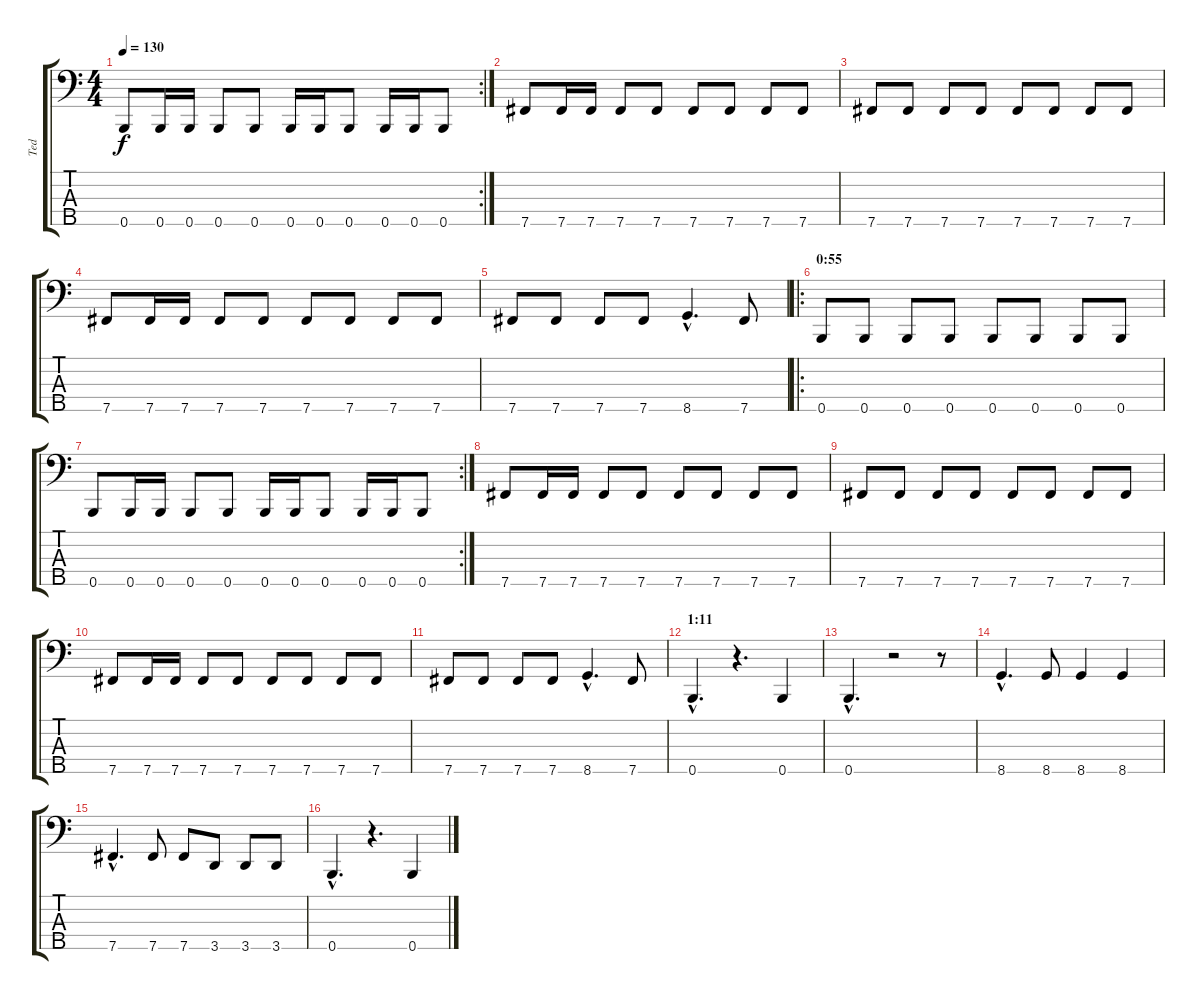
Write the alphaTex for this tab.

\track ("Ted" "Ted") {instrument electricbassfinger}
\staff {score tabs}
\tuning (G2 D2 A1 E1 B0) {hide}
\rc 2
\ts (4 4)
\tempo 130
\clef f4
\ks c
0.5.8{dy f} 0.5.16 0.5.16 0.5.8 0.5.8 0.5.16 0.5.16 0.5.8 0.5.16 0.5.16 0.5.8 |
7.5.8 7.5.16 7.5.16 7.5.8 7.5.8 7.5.8 7.5.8 7.5.8 7.5.8 |
7.5.8 7.5.8 7.5.8 7.5.8 7.5.8 7.5.8 7.5.8 7.5.8 |
7.5.8 7.5.16 7.5.16 7.5.8 7.5.8 7.5.8 7.5.8 7.5.8 7.5.8 |
7.5.8 7.5.8 7.5.8 7.5.8 8.5{hac}.4{d} 7.5.8 |
\ro
\section ("" "0:55")
0.5.8 0.5.8 0.5.8 0.5.8 0.5.8 0.5.8 0.5.8 0.5.8 |
\rc 2
0.5.8 0.5.16 0.5.16 0.5.8 0.5.8 0.5.16 0.5.16 0.5.8 0.5.16 0.5.16 0.5.8 |
7.5.8 7.5.16 7.5.16 7.5.8 7.5.8 7.5.8 7.5.8 7.5.8 7.5.8 |
7.5.8 7.5.8 7.5.8 7.5.8 7.5.8 7.5.8 7.5.8 7.5.8 |
7.5.8 7.5.16 7.5.16 7.5.8 7.5.8 7.5.8 7.5.8 7.5.8 7.5.8 |
7.5.8 7.5.8 7.5.8 7.5.8 8.5{hac}.4{d} 7.5.8 |
\section ("" "1:11")
0.5{hac}.4{d} r.4{d} 0.5.4 |
0.5{hac}.4{d} r.2 r.8 |
8.5{hac}.4{d} 8.5.8 8.5.4 8.5.4 |
7.5{hac}.4{d} 7.5.8 7.5.8 3.5.8 3.5.8 3.5.8 |
0.5{hac}.4{d} r.4{d} 0.5.4
